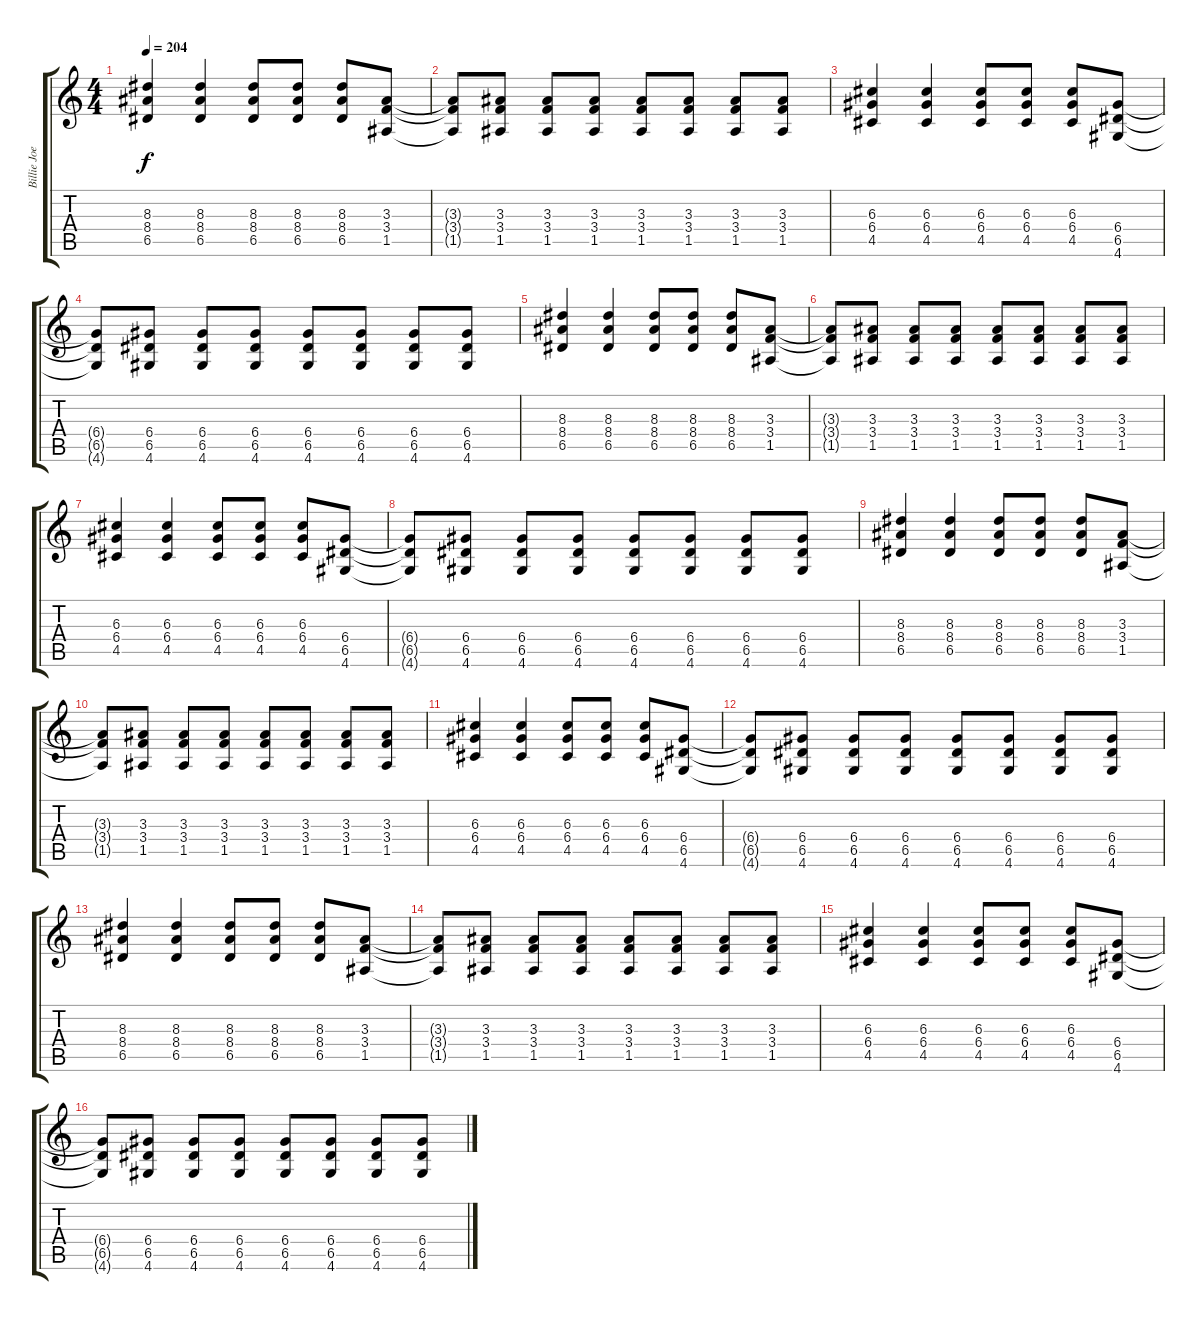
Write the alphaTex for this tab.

\track ("Billie Joe - Rhytm Guitar" "Billie Joe") {instrument distortionguitar}
\staff {score tabs}
\tuning (E4 B3 G3 D3 A2 E2) {hide}
\ts (4 4)
\tempo 204
\clef g2
\ks c
(8.3 8.4 6.5).4{dy f} (8.3 8.4 6.5).4 (8.3 8.4 6.5).8 (8.3 8.4 6.5).8 (8.3 8.4 6.5).8 (3.3 3.4 1.5).8 |
(3.3{t} 3.4{t} 1.5{t}).8 (3.3 3.4 1.5).8 (3.3 3.4 1.5).8 (3.3 3.4 1.5).8 (3.3 3.4 1.5).8 (3.3 3.4 1.5).8 (3.3 3.4 1.5).8 (3.3 3.4 1.5).8 |
(6.3 6.4 4.5).4 (6.3 6.4 4.5).4 (6.3 6.4 4.5).8 (6.3 6.4 4.5).8 (6.3 6.4 4.5).8 (6.4 6.5 4.6).8 |
(6.4{t} 6.5{t} 4.6{t}).8 (6.4 6.5 4.6).8 (6.4 6.5 4.6).8 (6.4 6.5 4.6).8 (6.4 6.5 4.6).8 (6.4 6.5 4.6).8 (6.4 6.5 4.6).8 (6.4 6.5 4.6).8 |
(8.3 8.4 6.5).4 (8.3 8.4 6.5).4 (8.3 8.4 6.5).8 (8.3 8.4 6.5).8 (8.3 8.4 6.5).8 (3.3 3.4 1.5).8 |
(3.3{t} 3.4{t} 1.5{t}).8 (3.3 3.4 1.5).8 (3.3 3.4 1.5).8 (3.3 3.4 1.5).8 (3.3 3.4 1.5).8 (3.3 3.4 1.5).8 (3.3 3.4 1.5).8 (3.3 3.4 1.5).8 |
(6.3 6.4 4.5).4 (6.3 6.4 4.5).4 (6.3 6.4 4.5).8 (6.3 6.4 4.5).8 (6.3 6.4 4.5).8 (6.4 6.5 4.6).8 |
(6.4{t} 6.5{t} 4.6{t}).8 (6.4 6.5 4.6).8 (6.4 6.5 4.6).8 (6.4 6.5 4.6).8 (6.4 6.5 4.6).8 (6.4 6.5 4.6).8 (6.4 6.5 4.6).8 (6.4 6.5 4.6).8 |
(8.3 8.4 6.5).4 (8.3 8.4 6.5).4 (8.3 8.4 6.5).8 (8.3 8.4 6.5).8 (8.3 8.4 6.5).8 (3.3 3.4 1.5).8 |
(3.3{t} 3.4{t} 1.5{t}).8 (3.3 3.4 1.5).8 (3.3 3.4 1.5).8 (3.3 3.4 1.5).8 (3.3 3.4 1.5).8 (3.3 3.4 1.5).8 (3.3 3.4 1.5).8 (3.3 3.4 1.5).8 |
(6.3 6.4 4.5).4 (6.3 6.4 4.5).4 (6.3 6.4 4.5).8 (6.3 6.4 4.5).8 (6.3 6.4 4.5).8 (6.4 6.5 4.6).8 |
(6.4{t} 6.5{t} 4.6{t}).8 (6.4 6.5 4.6).8 (6.4 6.5 4.6).8 (6.4 6.5 4.6).8 (6.4 6.5 4.6).8 (6.4 6.5 4.6).8 (6.4 6.5 4.6).8 (6.4 6.5 4.6).8 |
(8.3 8.4 6.5).4 (8.3 8.4 6.5).4 (8.3 8.4 6.5).8 (8.3 8.4 6.5).8 (8.3 8.4 6.5).8 (3.3 3.4 1.5).8 |
(3.3{t} 3.4{t} 1.5{t}).8 (3.3 3.4 1.5).8 (3.3 3.4 1.5).8 (3.3 3.4 1.5).8 (3.3 3.4 1.5).8 (3.3 3.4 1.5).8 (3.3 3.4 1.5).8 (3.3 3.4 1.5).8 |
(6.3 6.4 4.5).4 (6.3 6.4 4.5).4 (6.3 6.4 4.5).8 (6.3 6.4 4.5).8 (6.3 6.4 4.5).8 (6.4 6.5 4.6).8 |
(6.4{t} 6.5{t} 4.6{t}).8 (6.4 6.5 4.6).8 (6.4 6.5 4.6).8 (6.4 6.5 4.6).8 (6.4 6.5 4.6).8 (6.4 6.5 4.6).8 (6.4 6.5 4.6).8 (6.4 6.5 4.6).8
